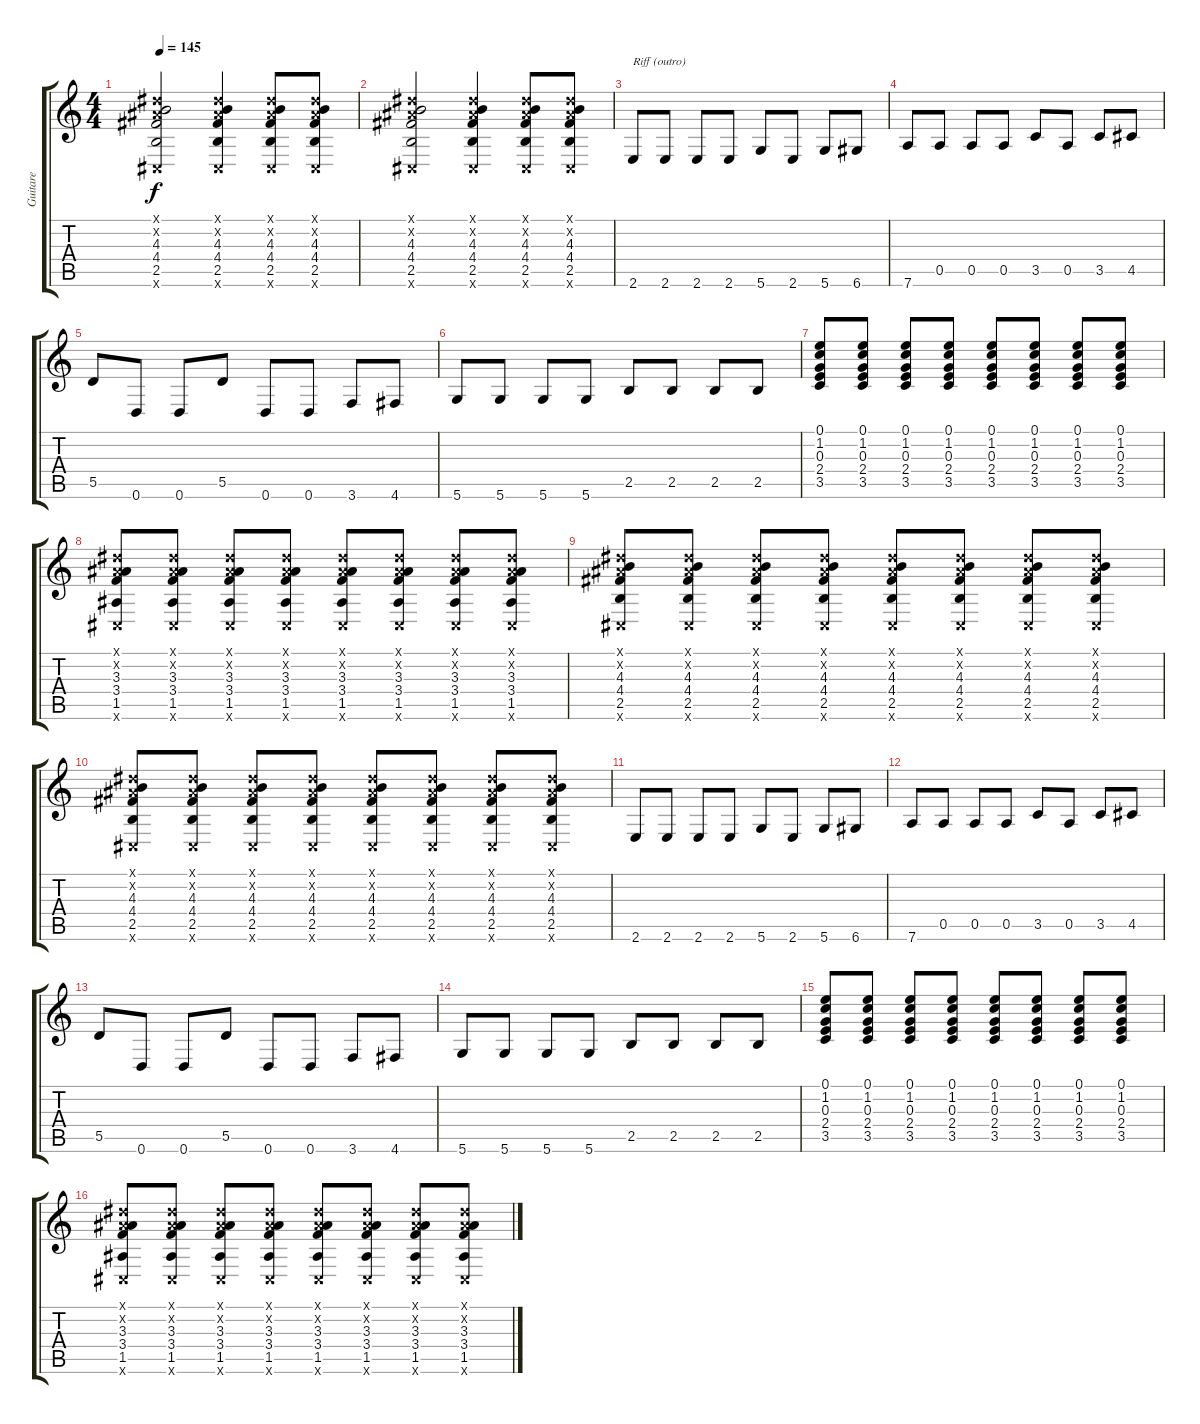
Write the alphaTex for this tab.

\track ("Guitare" "Guitare") {instrument distortionguitar}
\staff {score tabs}
\tuning (E4 B3 G3 D3 A2 D2) {hide}
\ts (4 4)
\tempo 145
\clef g2
\ks c
(-1.1{x} -1.2{x} 4.3 4.4 2.5 -1.6{x}).2{dy f} (-1.1{x} -1.2{x} 4.3 4.4 2.5 -1.6{x}).4 (-1.1{x} -1.2{x} 4.3 4.4 2.5 -1.6{x}).8 (-1.1{x} -1.2{x} 4.3 4.4 2.5 -1.6{x}).8 |
(-1.1{x} -1.2{x} 4.3 4.4 2.5 -1.6{x}).2 (-1.1{x} -1.2{x} 4.3 4.4 2.5 -1.6{x}).4 (-1.1{x} -1.2{x} 4.3 4.4 2.5 -1.6{x}).8 (-1.1{x} -1.2{x} 4.3 4.4 2.5 -1.6{x}).8 |
2.6.8{txt "Riff (outro)"} 2.6.8 2.6.8 2.6.8 5.6.8 2.6.8 5.6.8 6.6.8 |
7.6.8 0.5.8 0.5.8 0.5.8 3.5.8 0.5.8 3.5.8 4.5.8 |
5.5.8 0.6.8 0.6.8 5.5.8 0.6.8 0.6.8 3.6.8 4.6.8 |
5.6.8 5.6.8 5.6.8 5.6.8 2.5.8 2.5.8 2.5.8 2.5.8 |
(0.1 1.2 0.3 2.4 3.5).8 (0.1 1.2 0.3 2.4 3.5).8 (0.1 1.2 0.3 2.4 3.5).8 (0.1 1.2 0.3 2.4 3.5).8 (0.1 1.2 0.3 2.4 3.5).8 (0.1 1.2 0.3 2.4 3.5).8 (0.1 1.2 0.3 2.4 3.5).8 (0.1 1.2 0.3 2.4 3.5).8 |
(-1.1{x} -1.2{x} 3.3 3.4 1.5 -1.6{x}).8 (-1.1{x} -1.2{x} 3.3 3.4 1.5 -1.6{x}).8 (-1.1{x} -1.2{x} 3.3 3.4 1.5 -1.6{x}).8 (-1.1{x} -1.2{x} 3.3 3.4 1.5 -1.6{x}).8 (-1.1{x} -1.2{x} 3.3 3.4 1.5 -1.6{x}).8 (-1.1{x} -1.2{x} 3.3 3.4 1.5 -1.6{x}).8 (-1.1{x} -1.2{x} 3.3 3.4 1.5 -1.6{x}).8 (-1.1{x} -1.2{x} 3.3 3.4 1.5 -1.6{x}).8 |
(-1.1{x} -1.2{x} 4.3 4.4 2.5 -1.6{x}).8 (-1.1{x} -1.2{x} 4.3 4.4 2.5 -1.6{x}).8 (-1.1{x} -1.2{x} 4.3 4.4 2.5 -1.6{x}).8 (-1.1{x} -1.2{x} 4.3 4.4 2.5 -1.6{x}).8 (-1.1{x} -1.2{x} 4.3 4.4 2.5 -1.6{x}).8 (-1.1{x} -1.2{x} 4.3 4.4 2.5 -1.6{x}).8 (-1.1{x} -1.2{x} 4.3 4.4 2.5 -1.6{x}).8 (-1.1{x} -1.2{x} 4.3 4.4 2.5 -1.6{x}).8 |
(-1.1{x} -1.2{x} 4.3 4.4 2.5 -1.6{x}).8 (-1.1{x} -1.2{x} 4.3 4.4 2.5 -1.6{x}).8 (-1.1{x} -1.2{x} 4.3 4.4 2.5 -1.6{x}).8 (-1.1{x} -1.2{x} 4.3 4.4 2.5 -1.6{x}).8 (-1.1{x} -1.2{x} 4.3 4.4 2.5 -1.6{x}).8 (-1.1{x} -1.2{x} 4.3 4.4 2.5 -1.6{x}).8 (-1.1{x} -1.2{x} 4.3 4.4 2.5 -1.6{x}).8 (-1.1{x} -1.2{x} 4.3 4.4 2.5 -1.6{x}).8 |
2.6.8 2.6.8 2.6.8 2.6.8 5.6.8 2.6.8 5.6.8 6.6.8 |
7.6.8 0.5.8 0.5.8 0.5.8 3.5.8 0.5.8 3.5.8 4.5.8 |
5.5.8 0.6.8 0.6.8 5.5.8 0.6.8 0.6.8 3.6.8 4.6.8 |
5.6.8 5.6.8 5.6.8 5.6.8 2.5.8 2.5.8 2.5.8 2.5.8 |
(0.1 1.2 0.3 2.4 3.5).8 (0.1 1.2 0.3 2.4 3.5).8 (0.1 1.2 0.3 2.4 3.5).8 (0.1 1.2 0.3 2.4 3.5).8 (0.1 1.2 0.3 2.4 3.5).8 (0.1 1.2 0.3 2.4 3.5).8 (0.1 1.2 0.3 2.4 3.5).8 (0.1 1.2 0.3 2.4 3.5).8 |
(-1.1{x} -1.2{x} 3.3 3.4 1.5 -1.6{x}).8 (-1.1{x} -1.2{x} 3.3 3.4 1.5 -1.6{x}).8 (-1.1{x} -1.2{x} 3.3 3.4 1.5 -1.6{x}).8 (-1.1{x} -1.2{x} 3.3 3.4 1.5 -1.6{x}).8 (-1.1{x} -1.2{x} 3.3 3.4 1.5 -1.6{x}).8 (-1.1{x} -1.2{x} 3.3 3.4 1.5 -1.6{x}).8 (-1.1{x} -1.2{x} 3.3 3.4 1.5 -1.6{x}).8 (-1.1{x} -1.2{x} 3.3 3.4 1.5 -1.6{x}).8
